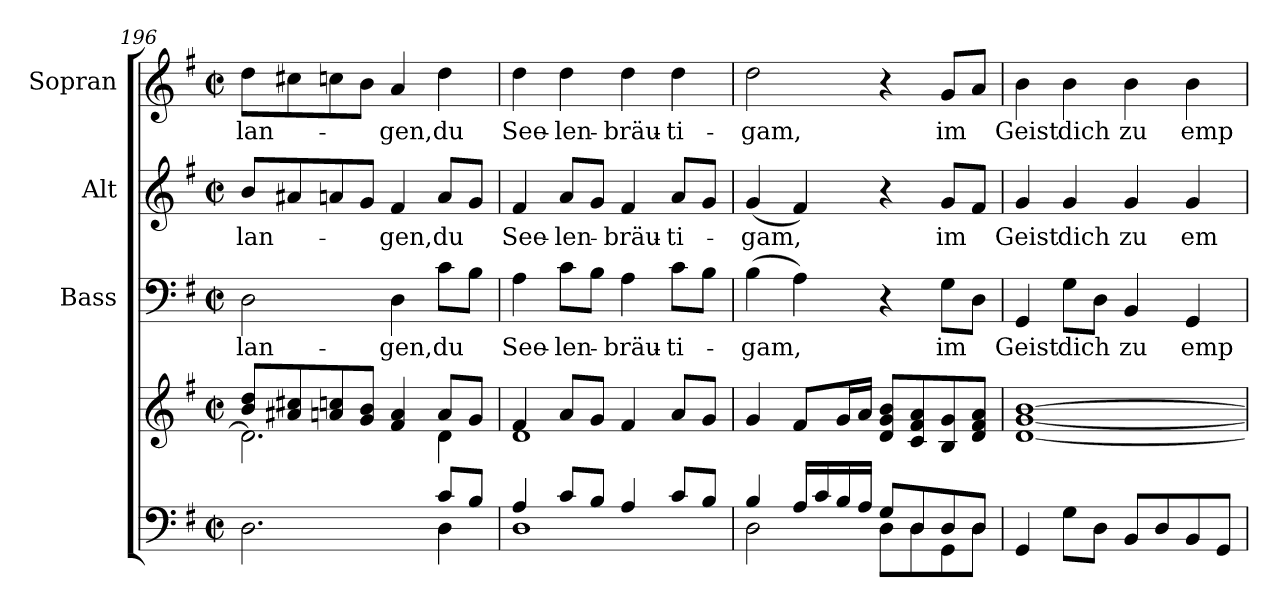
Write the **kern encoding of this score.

**kern	**kern	**kern	**text	**kern	**text	**kern	**text
*part4	*part4	*part3	*part3	*part2	*part2	*part1	*part1
*staff5	*staff4	*staff3	*staff3	*staff2	*staff2	*staff1	*staff1
*	*	*I"Bass	*	*I"Alt	*	*I"Sopran	*
*	*	*I'B.	*	*I'A.	*	*I'S.	*
*clefF4	*clefG2	*clefF4	*	*clefG2	*	*clefG2	*
*k[f#]	*k[f#]	*k[f#]	*	*k[f#]	*	*k[f#]	*
*G:	*G:	*G:	*	*G:	*	*G:	*
*M2/2	*M2/2	*M2/2	*	*M2/2	*	*M2/2	*
*met(c|)	*met(c|)	*met(c|)	*	*met(c|)	*	*met(c|)	*
=196	=196	=196	=196	=196	=196	=196	=196
*^	*^	*	*	*	*	*	*
!	!	!	!	!	!LO:LY:b	!	!LO:LY:b	!	!LO:LY:b
2.ryy	2.D\	8b/ 8dd/L	2.d\]	2D\	-lan-	8b/L	-lan-	8dd\L	-lan-
.	.	8a#X/ 8cc#X/	.	.	.	8a#X/	.	8cc#X\	.
.	.	8an/ 8ccn/	.	.	.	8an/	.	8ccn\	.
.	.	8g/ 8b/J	.	.	.	8g/J	.	8b\J	.
!	!	!	!	!	!LO:LY:b	!	!LO:LY:b	!	!LO:LY:b
.	.	4f#/ 4a/	.	4D\	-gen,	4f#/	-gen,	4a/	-gen,
!	!	!	!	!	!LO:LY:b	!	!LO:LY:b	!	!LO:LY:b
8c/L	4D\	8a/L	4d\	8c\L	du	8a/L	du	4dd\	du
8B/J	.	8g/J	.	8B\J	.	8g/J	.	.	.
=197	=197	=197	=197	=197	=197	=197	=197	=197	=197
!	!	!	!	!	!LO:LY:b	!	!LO:LY:b	!	!LO:LY:b
4A/	1D	4f#/	1d	4A\	See-	4f#/	See-	4dd\	See-
!	!	!	!	!	!LO:LY:b	!	!LO:LY:b	!	!LO:LY:b
8c/L	.	8a/L	.	8c\L	-len-	8a/L	-len-	4dd\	-len-
8B/J	.	8g/J	.	8B\J	.	8g/J	.	.	.
!	!	!	!	!	!LO:LY:b	!	!LO:LY:b	!	!LO:LY:b
4A/	.	4f#/	.	4A\	-bräu-	4f#/	-bräu-	4dd\	-bräu-
!	!	!	!	!	!LO:LY:b	!	!LO:LY:b	!	!LO:LY:b
8c/L	.	8a/L	.	8c\L	-ti-	8a/L	-ti-	4dd\	-ti-
8B/J	.	8g/J	.	8B\J	.	8g/J	.	.	.
*	*	*v	*v	*	*	*	*	*	*
=198	=198	=198	=198	=198	=198	=198	=198	=198
!	!	!	!	!LO:LY:b	!	!LO:LY:b	!	!LO:LY:b
4B/	2D\	4g/	(>4B\	-gam,	(<4g/	-gam,	2dd\	-gam,
16A/LL	.	8f#/L	4A\)	.	4f#/)	.	.	.
16c/	.	.	.	.	.	.	.	.
16B/	.	16g/L	.	.	.	.	.	.
16A/JJ	.	16a/JJ	.	.	.	.	.	.
8G/L	8D\L	8d/ 8g/ 8b/L	4r	.	4r	.	4r	.
8D/	8D\	8c/ 8f#/ 8a/	.	.	.	.	.	.
!	!	!	!	!LO:LY:b	!	!LO:LY:b	!	!LO:LY:b
8D/	8GG\	8B/ 8g/	8G\L	im	8g/L	im	8g/L	im
8D/J	8D\J	8d/ 8f#/ 8a/J	8D\J	.	8f#/J	.	8a/J	.
!!LO:LB:g=z
=199	=199	=199	=199	=199	=199	=199	=199	=199
!	!	!	!	!LO:LY:b	!	!LO:LY:b	!	!LO:LY:b
*v	*v	*	*	*	*	*	*	*
4GG/	[1d [1g [1b	4GG/	Geist	4g/	Geist	4b\	Geist
!	!	!	!LO:LY:b	!	!LO:LY:b	!	!LO:LY:b
8G\L	.	8G\L	dich	4g/	dich	4b\	dich
8D\J	.	8D\J	.	.	.	.	.
!	!	!	!LO:LY:b	!	!LO:LY:b	!	!LO:LY:b
8BB/L	.	4BB/	zu	4g/	zu	4b\	zu
8D/	.	.	.	.	.	.	.
!	!	!	!LO:LY:b	!	!LO:LY:b	!	!LO:LY:b
8BB/	.	4GG/	emp-	4g/	em-	4b\	emp-
8GG/J	.	.	.	.	.	.	.
=	=	=	=	=	=	=	=
*-	*-	*-	*-	*-	*-	*-	*-
